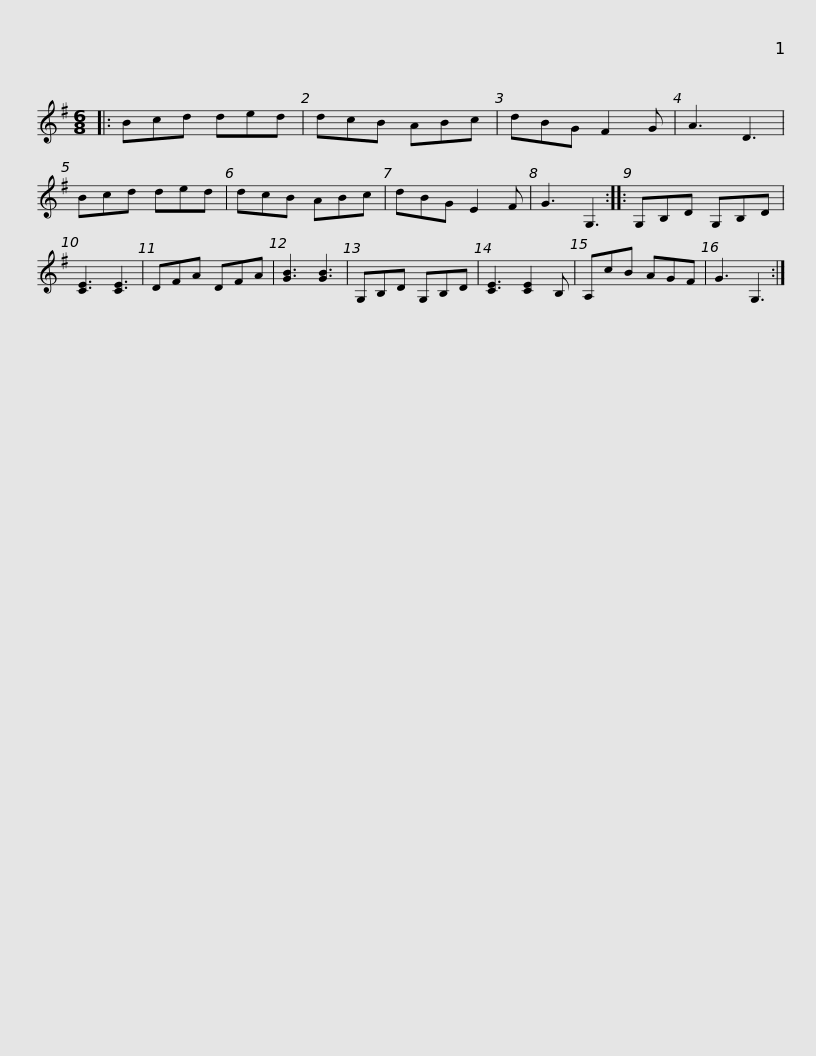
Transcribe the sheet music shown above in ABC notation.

X:1
L:1/8
M:6/8
I:linebreak $
K:G
V:1 treble
V:1
|: Bcd ded | dcB ABc | dBG F2 G | A3 D3 | Bcd ded | %5
 dcB ABc | dBG E2 F | G3 G,3 ::$ G,B,D G,B,D | [CE]3 [CE]3 | %10
 DFA DFA | [GB]3 [GB]3 | G,B,D G,B,D | [CE]3 [CE]2 B, | A,cB AGF | %15
 G3 G,3 :| %16
